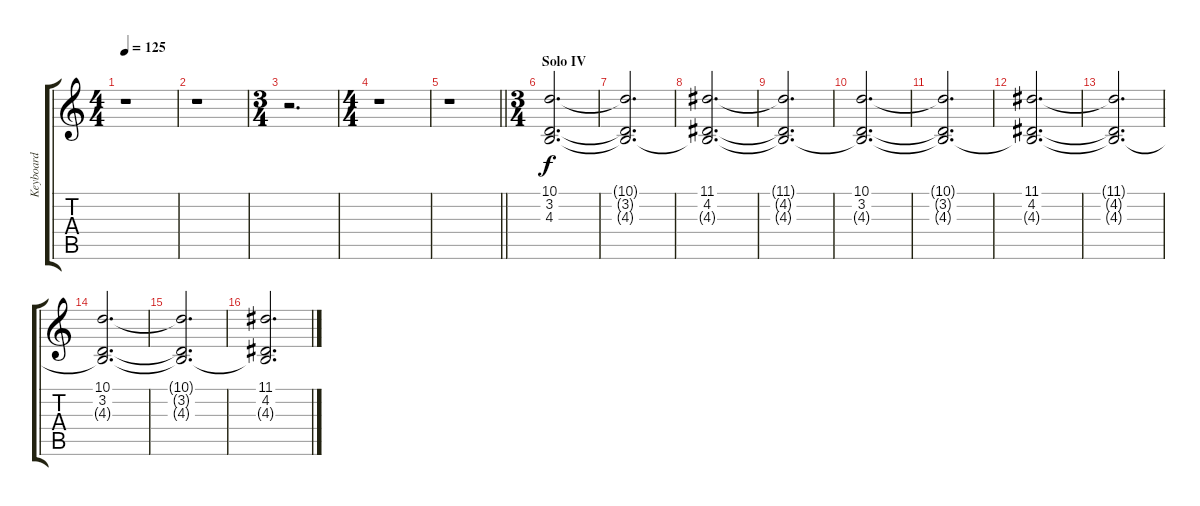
\track ("Keyboard" "Keyboard") {instrument stringensemble1}
\staff {score tabs}
\tuning (E4 B3 G3 D3 A2 E2) {hide}
\ts (4 4)
\tempo 125
\clef g2
\ks c
r.1{dy f} |
r.1 |
\ts (3 4)
r.2{d} |
\ts (4 4)
r.1 |
\barLineRight lightlight
r.1 |
\ts (3 4)
\section ("" "Solo IV")
(10.1 3.2 4.3).2{d} |
(10.1{t} 3.2{t} 4.3{t}).2{d} |
(11.1 4.2 4.3{t}).2{d} |
(11.1{t} 4.2{t} 4.3{t}).2{d} |
(10.1 3.2 4.3{t}).2{d} |
(10.1{t} 3.2{t} 4.3{t}).2{d} |
(11.1 4.2 4.3{t}).2{d} |
(11.1{t} 4.2{t} 4.3{t}).2{d} |
(10.1 3.2 4.3{t}).2{d} |
(10.1{t} 3.2{t} 4.3{t}).2{d} |
(11.1 4.2 4.3{t}).2{d}
